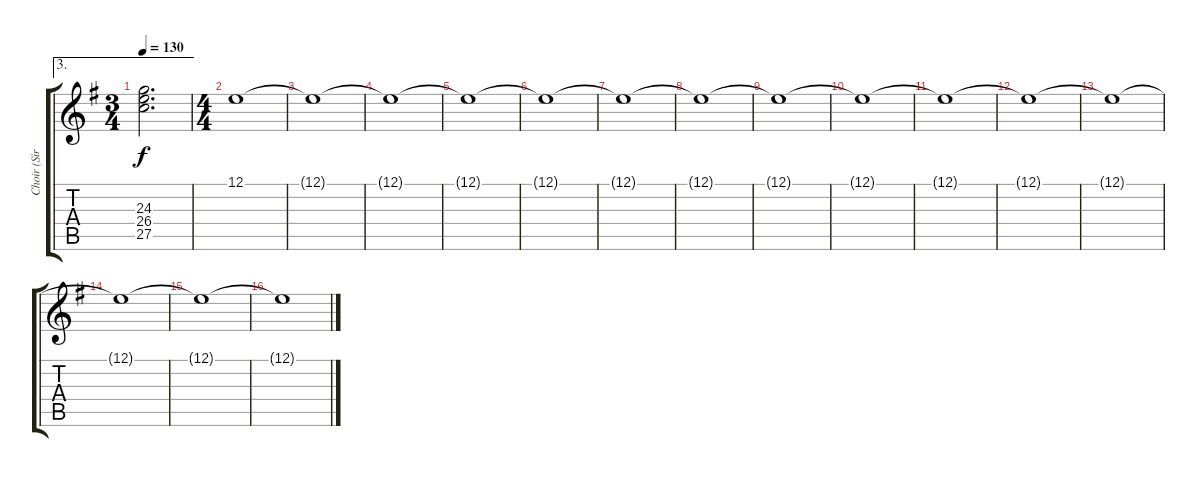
\track ("Choir (Sirkku)" "Choir (Sir") {instrument pad7halo}
\staff {score tabs}
\tuning (E4 B3 G3 D3 A2 E2) {hide}
\ae 3
\ts (3 4)
\tempo 130
\clef g2
\ks eminor
(24.3 26.4 27.5).2{d dy f} |
\ts (4 4)
12.1.1 |
12.1{t}.1 |
12.1{t}.1 |
12.1{t}.1 |
12.1{t}.1 |
12.1{t}.1 |
12.1{t}.1 |
12.1{t}.1 |
12.1{t}.1 |
12.1{t}.1 |
12.1{t}.1 |
12.1{t}.1 |
12.1{t}.1 |
12.1{t}.1 |
12.1{t}.1
